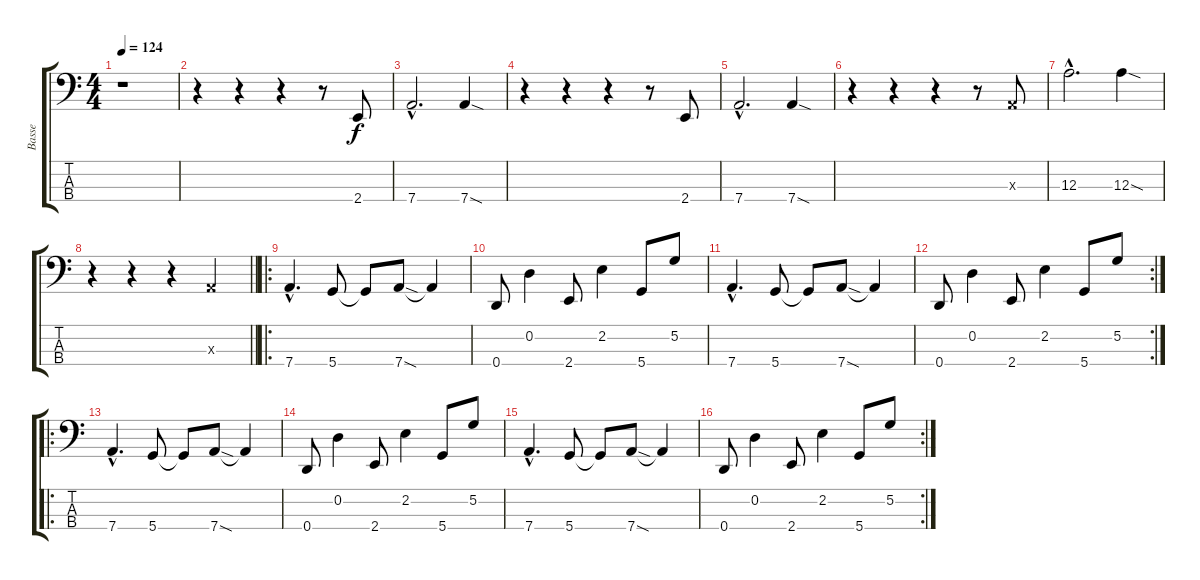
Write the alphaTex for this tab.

\track ("Basse" "Basse") {instrument electricbassfinger}
\staff {score tabs}
\tuning (G2 D2 A1 D1) {hide}
\ts (4 4)
\tempo 124
\clef f4
\ks c
r.1{dy f} |
r.4 r.4 r.4 r.8 2.4.8 |
7.4{hac}.2{d} 7.4{sod}.4 |
r.4 r.4 r.4 r.8 2.4.8 |
7.4{hac}.2{d} 7.4{sod}.4 |
r.4 r.4 r.4 r.8 0.3{x}.8 |
12.3{hac}.2{d} 12.3{sod}.4 |
\barLineRight lightlight
r.4 r.4 r.4 0.3{x}.4 |
\ro
7.4{hac}.4{d} 5.4.8 5.4{t}.8 7.4{sod}.8 7.4{t}.4 |
0.4.8 0.2.4 2.4.8 2.2.4 5.4.8 5.2.8 |
7.4{hac}.4{d} 5.4.8 5.4{t}.8 7.4{sod}.8 7.4{t}.4 |
\rc 2
0.4.8 0.2.4 2.4.8 2.2.4 5.4.8 5.2.8 |
\ro
7.4{hac}.4{d} 5.4.8 5.4{t}.8 7.4{sod}.8 7.4{t}.4 |
0.4.8 0.2.4 2.4.8 2.2.4 5.4.8 5.2.8 |
7.4{hac}.4{d} 5.4.8 5.4{t}.8 7.4{sod}.8 7.4{t}.4 |
\rc 2
0.4.8 0.2.4 2.4.8 2.2.4 5.4.8 5.2.8
